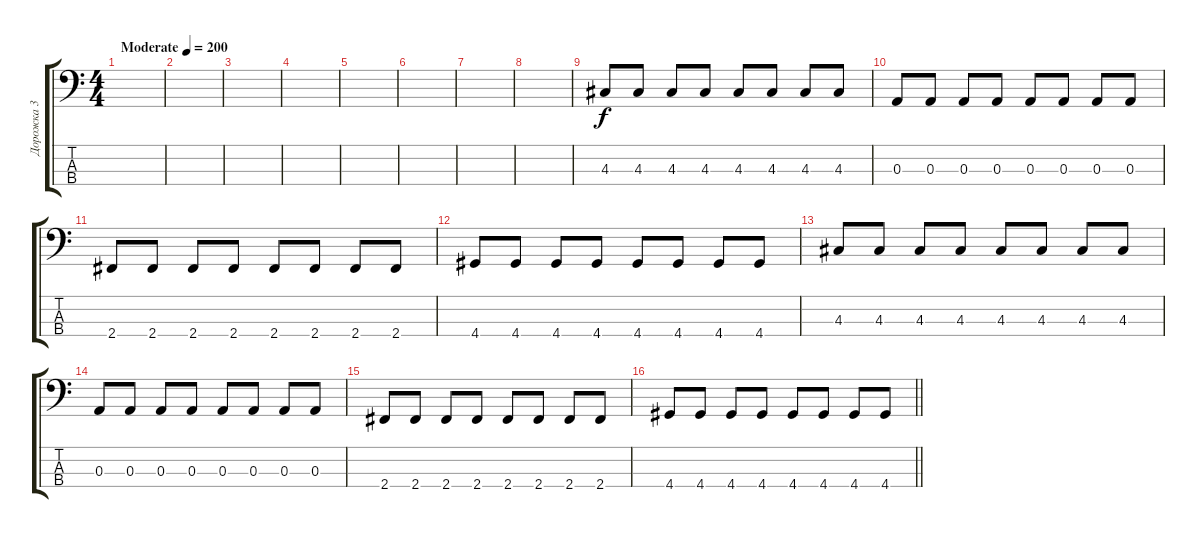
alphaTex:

\track ("Дорожка 3" "Дорожка 3") {instrument electricbassfinger}
\staff {score tabs}
\tuning (G2 D2 A1 E1) {hide}
\ts (4 4)
\tempo (200 "Moderate")
\clef f4
\ks c
|
|
|
|
|
|
|
|
4.3.8 4.3.8 4.3.8 4.3.8 4.3.8 4.3.8 4.3.8 4.3.8 |
0.3.8 0.3.8 0.3.8 0.3.8 0.3.8 0.3.8 0.3.8 0.3.8 |
2.4.8 2.4.8 2.4.8 2.4.8 2.4.8 2.4.8 2.4.8 2.4.8 |
4.4.8 4.4.8 4.4.8 4.4.8 4.4.8 4.4.8 4.4.8 4.4.8 |
4.3.8 4.3.8 4.3.8 4.3.8 4.3.8 4.3.8 4.3.8 4.3.8 |
0.3.8 0.3.8 0.3.8 0.3.8 0.3.8 0.3.8 0.3.8 0.3.8 |
2.4.8 2.4.8 2.4.8 2.4.8 2.4.8 2.4.8 2.4.8 2.4.8 |
\barLineRight lightlight
4.4.8 4.4.8 4.4.8 4.4.8 4.4.8 4.4.8 4.4.8 4.4.8
